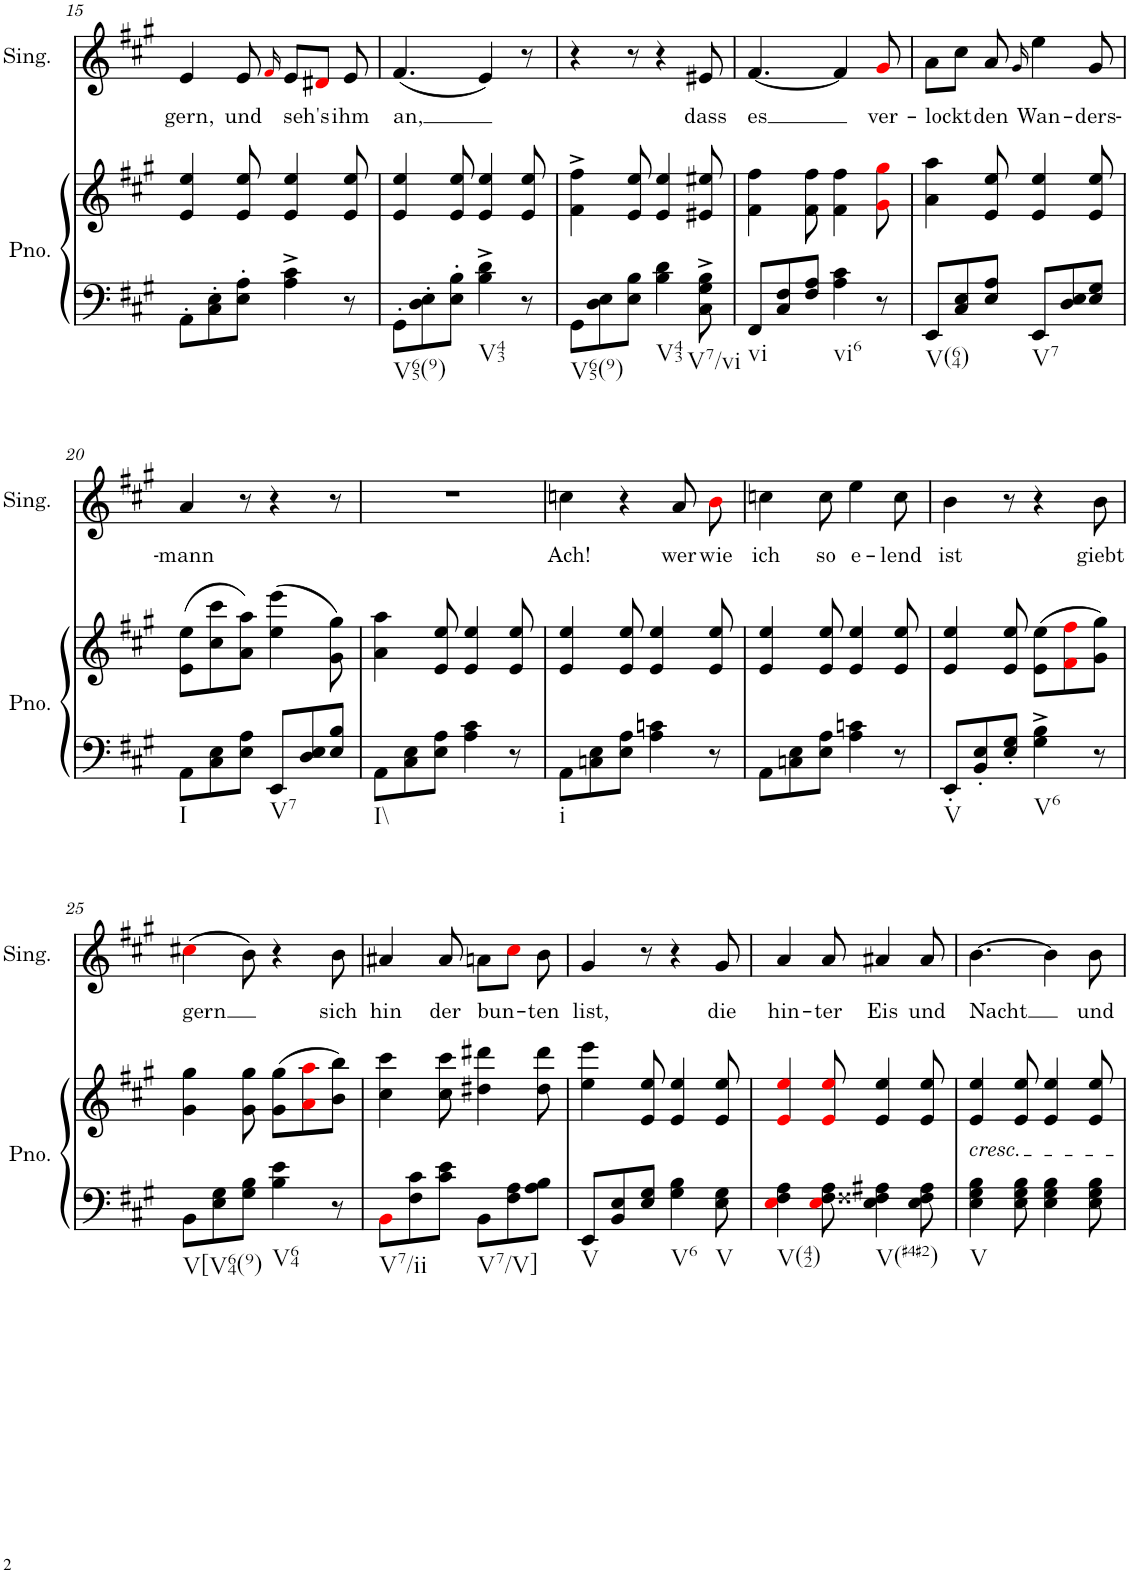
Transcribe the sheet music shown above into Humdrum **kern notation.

**kern	**kern	**kern	**text
*part2	*part2	*part1	*part1
*staff3	*staff2	*staff1	*staff1
*I"Pianoforte	*	*I"Singstimme	*
*I'Pno.	*	*I'Sing.	*
!!LO:PB:g=z
*clefF4	*clefG2	*clefG2	*
*k[f#c#g#]	*k[f#c#g#]	*k[f#c#g#]	*
*M6/8	*M6/8	*M6/8	*
=15	=15	=15	=15
!	!	!	!LO:LY:b
8AA'\L	4e/ 4ee/	4e/	gern,
8C#\' 8E\'	.	.	.
!	!	!	!LO:LY:b
8E\' 8A\'J	8e/ 8ee/	8e/	und
.	.	16qf#i/	.
!	!	!	!LO:LY:b
4A\^ 4c#\^	4e/ 4ee/	8e/L	seh's
.	.	8d#Xi/J	.
!	!	!	!LO:LY:b
8r	8e/ 8ee/	8e/	ihm
=16	=16	=16	=16
!LO:TX:b:t=V65(9)	!	!	!
!	!	!	!LO:LY:b
8GG#'\L	4e/ 4ee/	(4.f#/	an,
8D\' 8E\'	.	.	.
8E\' 8B\'J	8e/ 8ee/	.	.
!LO:TX:b:t=V43	!	!	!
4B\^ 4d\^	4e/ 4ee/	4e/)	.
8r	8e/ 8ee/	8r	.
=17	=17	=17	=17
!LO:TX:b:t=V65(9)	!	!	!
8GG#\L	4f#\^ 4ff#\^	4r	.
8D\ 8E\	.	.	.
8E\ 8B\J	8e/ 8ee/	8r	.
!LO:TX:b:t=V43	!	!	!
4B\ 4d\	4e/ 4ee/	4r	.
!LO:TX:b:t=V7/vi	!	!	!
!	!	!	!LO:LY:b
8C#\^ 8G#\^ 8B\^	8e#X/ 8ee#X/	8e#X/	dass
=18	=18	=18	=18
!LO:TX:b:t=vi	!	!	!
!	!	!	!LO:LY:b
8FF#/L	4f#\ 4ff#\	[4.f#/	es
8C#/ 8F#/	.	.	.
8F#/ 8A/J	8f#\ 8ff#\	.	.
!LO:TX:b:t=vi6	!	!	!
4A\ 4c#\	4f#\ 4ff#\	4f#/]	.
!	!	!	!LO:LY:b
8r	8g#i\ 8gg#i\	8g#i/	ver-
=19	=19	=19	=19
!LO:TX:b:t=V(64)	!	!	!
!	!	!	!LO:LY:b
8EE/L	4a\ 4aa\	8a\L	-lockt
8C#/ 8E/	.	8cc#\J	.
!	!	!	!LO:LY:b
8E/ 8A/J	8e/ 8ee/	8a/	den
.	.	16qg#/	.
!LO:TX:b:t=V7	!	!	!
!	!	!	!LO:LY:b
8EE/L	4e/ 4ee/	4ee\	Wan-
8D/ 8E/	.	.	.
!	!	!	!LO:LY:b
8E/ 8G#/J	8e/ 8ee/	8g#/	-ders-
!!LO:LB:g=z
=20	=20	=20	=20
!LO:TX:b:t=I	!	!	!
!	!	!	!LO:LY:b
8AA\L	(8e\ 8ee\L	4a/	-mann
8C#\ 8E\	8cc#\ 8ccc#\	.	.
8E\ 8A\J	8a\ 8aa\J)	8r	.
!LO:TX:b:t=V7	!	!	!
8EE/L	(4ee\ 4eee\	4r	.
8D/ 8E/	.	.	.
8E/ 8B/J	8g#\ 8gg#\)	8r	.
=21	=21	=21	=21
!LO:TX:b:t=I\\	!	!	!
8AA\L	4a\ 4aa\	2.r	.
8C#\ 8E\	.	.	.
8E\ 8A\J	8e/ 8ee/	.	.
4A\ 4c#\	4e/ 4ee/	.	.
8r	8e/ 8ee/	.	.
=22	=22	=22	=22
!LO:TX:b:t=i	!	!	!
!	!	!	!LO:LY:b
8AA\L	4e/ 4ee/	4ccn\	Ach!
8Cn\ 8E\	.	.	.
8E\ 8A\J	8e/ 8ee/	4r	.
4A\ 4cn\	4e/ 4ee/	.	.
!	!	!	!LO:LY:b
.	.	8a/	wer
!	!	!	!LO:LY:b
8r	8e/ 8ee/	8bi\	wie
=23	=23	=23	=23
!	!	!	!LO:LY:b
8AA\L	4e/ 4ee/	4ccn\	ich
8Cn\ 8E\	.	.	.
!	!	!	!LO:LY:b
8E\ 8A\J	8e/ 8ee/	8cc\	so
!	!	!	!LO:LY:b
4A\ 4cn\	4e/ 4ee/	4ee\	e-
!	!	!	!LO:LY:b
8r	8e/ 8ee/	8cc\	-lend
=24	=24	=24	=24
!LO:TX:b:t=V	!	!	!
!	!	!	!LO:LY:b
8EE'/L	4e/ 4ee/	4b\	ist
8BB/' 8E/'	.	.	.
8E/' 8G#/'J	8e/ 8ee/	8r	.
!LO:TX:b:t=V6	!	!	!
4G#\^ 4B\^	(8e\ 8ee\L	4r	.
.	8f#i\ 8ff#i\	.	.
!	!	!	!LO:LY:b
8r	8g#\ 8gg#\J)	8b\	giebt
!!LO:LB:g=z
=25	=25	=25	=25
!LO:TX:b:t=V[V64(9)	!	!	!
!	!	!	!LO:LY:b
8BB\L	4g#\ 4gg#\	(4cc#Xi\	gern
8E\ 8G#\	.	.	.
8G#\ 8B\J	8g#\ 8gg#\	8b\)	.
!LO:TX:b:t=V64	!	!	!
4B\ 4e\	(8g#\ 8gg#\L	4r	.
.	8ai\ 8aai\	.	.
!	!	!	!LO:LY:b
8r	8b\ 8bb\J)	8b\	sich
=26	=26	=26	=26
!LO:TX:b:t=V7/ii	!	!	!
!	!	!	!LO:LY:b
8BBi\L	4cc#\ 4ccc#\	4a#X/	hin
8F#\ 8c#\	.	.	.
!	!	!	!LO:LY:b
8c#\ 8e\J	8cc#\ 8ccc#\	8a#/	der
!LO:TX:b:t=V7/V]	!	!	!
!	!	!	!LO:LY:b
8BB\L	4dd#X\ 4ddd#X\	8an\L	bun-
8F#\ 8A\	.	8cc#i\J	.
!	!	!	!LO:LY:b
8A\ 8B\J	8dd#\ 8ddd#\	8b\	-ten
=27	=27	=27	=27
!LO:TX:b:t=V	!	!	!
!	!	!	!LO:LY:b
8EE/L	4ee\ 4eee\	4g#/	list,
8BB/ 8E/	.	.	.
8E/ 8G#/J	8e/ 8ee/	8r	.
!LO:TX:b:t=V6	!	!	!
4G#\ 4B\	4e/ 4ee/	4r	.
!LO:TX:b:t=V	!	!	!
!	!	!	!LO:LY:b
8E\ 8G#\	8e/ 8ee/	8g#/	die
=28	=28	=28	=28
!LO:TX:b:t=V(42)	!	!	!
!	!	!	!LO:LY:b
4Ei\ 4F#\ 4A\	4ei/ 4eei/	4a/	hin-
!	!	!	!LO:LY:b
8Ei\ 8F#\ 8A\	8ei/ 8eei/	8a/	-ter
!LO:TX:b:t=V(#4#2)	!	!	!
!	!	!	!LO:LY:b
4E\ 4F##X\ 4A#X\	4e/ 4ee/	4a#X/	Eis
!	!	!	!LO:LY:b
8E\ 8F##\ 8A#\	8e/ 8ee/	8a#/	und
=29	=29	=29	=29
!	!LO:TX:b:i:t=cresc.	!	!
!LO:TX:b:t=V	!	!	!
!	!	!	!LO:LY:b
4E\ 4G#\ 4B\	4e/ 4ee/	[4.b\	Nacht
8E\ 8G#\ 8B\	8e/ 8ee/	.	.
4E\ 4G#\ 4B\	4e/ 4ee/	4b\]	.
!	!	!	!LO:LY:b
8E\ 8G#\ 8B\	8e/ 8ee/	8b\	und
=	=	=	=
*-	*-	*-	*-
